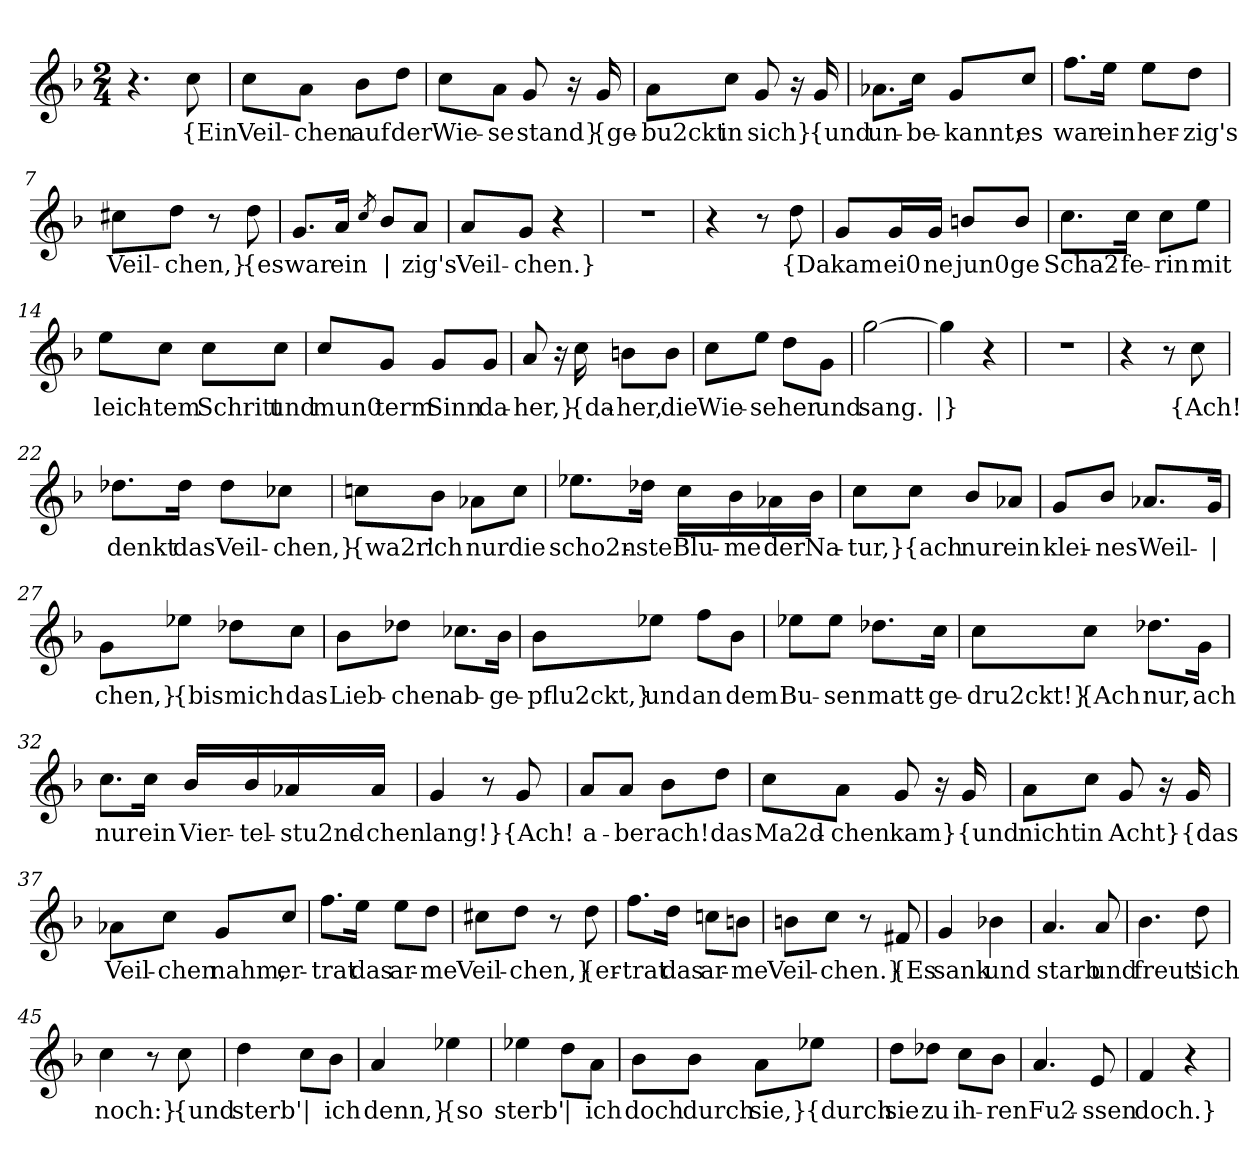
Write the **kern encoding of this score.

**kern	**text
*part1	*part1
*staff1	*staff1
*clefG2	*
*k[b-]	*
*M2/4	*
=1	=1
4.r	.
!	!LO:LY:b
8cc\	{Ein
=2	=2
!	!LO:LY:b
8cc\L	Veil-
!	!LO:LY:b
8a\J	-chen
!	!LO:LY:b
8b-\L	auf
!	!LO:LY:b
8dd\J	der
=3	=3
!	!LO:LY:b
8cc\L	Wie-
!	!LO:LY:b
8a\J	-se
!	!LO:LY:b
8g/	stand}
16r	.
!	!LO:LY:b
16g/	{ge-
=4	=4
!	!LO:LY:b
8a\L	-bu2ckt
!	!LO:LY:b
8cc\J	in
!	!LO:LY:b
8g/	sich}
16r	.
!	!LO:LY:b
16g/	{und
=5	=5
!	!LO:LY:b
8.a-X\L	un-
!	!LO:LY:b
16cc\Jk	-be-
!	!LO:LY:b
8g/L	-kannt;
!	!LO:LY:b
8cc/J	es
!!LO:LB:g=z
=6	=6
!	!LO:LY:b
8.ff\L	war
!	!LO:LY:b
16ee\Jk	ein
!	!LO:LY:b
8ee\L	her-
!	!LO:LY:b
8dd\J	-zig's
=7	=7
!	!LO:LY:b
8cc#X\L	Veil-
!	!LO:LY:b
8dd\J	-chen,}
8r	.
!	!LO:LY:b
8dd\	{es
=8	=8
!	!LO:LY:b
8.g/L	war
!	!LO:LY:b
16a/Jk	ein
8qcc/	.
!	!LO:LY:b
8b-/L	|
!	!LO:LY:b
8a/J	-zig's
=9	=9
!	!LO:LY:b
8a/L	Veil-
!	!LO:LY:b
8g/J	-chen.}
4r	.
=10	=10
2r	.
=11	=11
4r	.
8r	.
!	!LO:LY:b
8dd\	{Da
=12	=12
!	!LO:LY:b
8g/L	kam
!	!LO:LY:b
16g/L	ei0
!	!LO:LY:b
16g/JJ	-ne
!	!LO:LY:b
8bn/L	jun0
!	!LO:LY:b
8b/J	-ge
!!LO:LB:g=z
=13	=13
!	!LO:LY:b
8.cc\L	Scha2-
!	!LO:LY:b
16cc\Jk	-fe-
!	!LO:LY:b
8cc\L	-rin
!	!LO:LY:b
8ee\J	mit
=14	=14
!	!LO:LY:b
8ee\L	leich-
!	!LO:LY:b
8cc\J	-tem
!	!LO:LY:b
8cc\L	Schritt
!	!LO:LY:b
8cc\J	und
=15	=15
!	!LO:LY:b
8cc/L	mun0
!	!LO:LY:b
8g/J	-term
!	!LO:LY:b
8g/L	Sinn
!	!LO:LY:b
8g/J	da-
=16	=16
!	!LO:LY:b
8a/	-her,}
16r	.
!	!LO:LY:b
16cc\	{da-
!	!LO:LY:b
8bn\L	-her,
!	!LO:LY:b
8b\J	die
=17	=17
!	!LO:LY:b
8cc\L	Wie-
!	!LO:LY:b
8ee\J	-se
!	!LO:LY:b
8dd\L	her
!	!LO:LY:b
8g\J	und
!!LO:LB:g=z
=18	=18
!	!LO:LY:b
[2gg\	sang.
=19	=19
!	!LO:LY:b
4gg\]	|}
4r	.
=20	=20
2r	.
=21	=21
4r	.
8r	.
!	!LO:LY:b
8cc\	{Ach!
=22	=22
!	!LO:LY:b
8.dd-X\L	denkt
!	!LO:LY:b
16dd-\Jk	das
!	!LO:LY:b
8dd-\L	Veil-
!	!LO:LY:b
8cc-X\J	-chen,}
=23	=23
!	!LO:LY:b
8ccn\L	{wa2r'
!	!LO:LY:b
8b-\J	ich
!	!LO:LY:b
8a-X\L	nur
!	!LO:LY:b
8cc\J	die
=24	=24
!	!LO:LY:b
8.ee-X\L	scho2n-
!	!LO:LY:b
16dd-X\Jk	-ste
!	!LO:LY:b
16cc\LL	Blu-
!	!LO:LY:b
16b-\	-me
!	!LO:LY:b
16a-X\	der
!	!LO:LY:b
16b-\JJ	Na-
!!LO:LB:g=z
=25	=25
!	!LO:LY:b
8cc\L	-tur,}
!	!LO:LY:b
8cc\J	{ach
!	!LO:LY:b
8b-/L	nur
!	!LO:LY:b
8a-X/J	ein
=26	=26
!	!LO:LY:b
8g/L	klei-
!	!LO:LY:b
8b-/J	-nes
!	!LO:LY:b
8.a-X/L	Weil-
!	!LO:LY:b
16g/Jk	|
=27	=27
!	!LO:LY:b
8g\L	-chen,}
!	!LO:LY:b
8ee-X\J	{bis
!	!LO:LY:b
8dd-X\L	mich
!	!LO:LY:b
8cc\J	das
=28	=28
!	!LO:LY:b
8b-\L	Lieb-
!	!LO:LY:b
8dd-X\J	-chen
!	!LO:LY:b
8.cc-X\L	ab-
!	!LO:LY:b
16b-\Jk	-ge-
=29	=29
!	!LO:LY:b
8b-\L	-pflu2ckt,}
!	!LO:LY:b
8ee-X\J	und
!	!LO:LY:b
8ff\L	an
!	!LO:LY:b
8b-\J	dem
!!LO:LB:g=z
=30	=30
!	!LO:LY:b
8ee-X\L	Bu-
!	!LO:LY:b
8ee-\J	-sen
!	!LO:LY:b
8.dd-X\L	matt-
!	!LO:LY:b
16cc\Jk	-ge-
=31	=31
!	!LO:LY:b
8cc\L	-dru2ckt!}
!	!LO:LY:b
8cc\J	{Ach
!	!LO:LY:b
8.dd-X\L	nur,
!	!LO:LY:b
16g\Jk	ach
=32	=32
!	!LO:LY:b
8.cc\L	nur
!	!LO:LY:b
16cc\Jk	ein
!	!LO:LY:b
16b-/LL	Vier-
!	!LO:LY:b
16b-/	-tel-
!	!LO:LY:b
16a-X/	-stu2nd-
!	!LO:LY:b
16a-/JJ	-chen
=33	=33
!	!LO:LY:b
4g/	lang!}
8r	.
!	!LO:LY:b
8g/	{Ach!
!!LO:LB:g=z
=34	=34
!	!LO:LY:b
8a/L	a-
!	!LO:LY:b
8a/J	-ber
!	!LO:LY:b
8b-\L	ach!
!	!LO:LY:b
8dd\J	das
=35	=35
!	!LO:LY:b
8cc\L	Ma2d-
!	!LO:LY:b
8a\J	-chen
!	!LO:LY:b
8g/	kam}
16r	.
!	!LO:LY:b
16g/	{und
=36	=36
!	!LO:LY:b
8a\L	nicht
!	!LO:LY:b
8cc\J	in
!	!LO:LY:b
8g/	Acht}
16r	.
!	!LO:LY:b
16g/	{das
=37	=37
!	!LO:LY:b
8a-X\L	Veil-
!	!LO:LY:b
8cc\J	-chen
!	!LO:LY:b
8g/L	nahm,
!	!LO:LY:b
8cc/J	er-
=38	=38
!	!LO:LY:b
8.ff\L	-trat
!	!LO:LY:b
16ee\Jk	das
!	!LO:LY:b
8ee\L	ar-
!	!LO:LY:b
8dd\J	-me
!!LO:LB:g=z
=39	=39
!	!LO:LY:b
8cc#X\L	Veil-
!	!LO:LY:b
8dd\J	-chen,}
8r	.
!	!LO:LY:b
8dd\	{er-
=40	=40
!	!LO:LY:b
8.ff\L	-trat
!	!LO:LY:b
16dd\Jk	das
!	!LO:LY:b
8ccn\L	ar-
!	!LO:LY:b
8bn\J	-me
=41	=41
!	!LO:LY:b
8bn\L	Veil-
!	!LO:LY:b
8cc\J	-chen.}
8r	.
!	!LO:LY:b
8f#X/	{Es
=42	=42
!	!LO:LY:b
4g/	sank
!	!LO:LY:b
4b-X\	und
=43	=43
!	!LO:LY:b
4.a/	starb
!	!LO:LY:b
8a/	und
=44	=44
!	!LO:LY:b
4.b-\	freut'
!	!LO:LY:b
8dd\	sich
=45	=45
!	!LO:LY:b
4cc\	noch:}
8r	.
!	!LO:LY:b
8cc\	{und
!!LO:LB:g=z
=46	=46
!	!LO:LY:b
4dd\	sterb'
!	!LO:LY:b
8cc\L	|
!	!LO:LY:b
8b-\J	ich
=47	=47
!	!LO:LY:b
4a/	denn,}
!	!LO:LY:b
4ee-X\	{so
=48	=48
!	!LO:LY:b
4ee-X\	sterb'
!	!LO:LY:b
8dd\L	|
!	!LO:LY:b
8a\J	ich
=49	=49
!	!LO:LY:b
8b-\L	doch
!	!LO:LY:b
8b-\J	durch
!	!LO:LY:b
8a\L	sie,}
!	!LO:LY:b
8ee-X\J	{durch
=50	=50
!	!LO:LY:b
8dd\L	sie
!	!LO:LY:b
8dd-X\J	zu
!	!LO:LY:b
8cc\L	ih-
!	!LO:LY:b
8b-\J	-ren
=51	=51
!	!LO:LY:b
4.a/	Fu2-
!	!LO:LY:b
8e/	-ssen
=52	=52
!	!LO:LY:b
4f/	doch.}
4r	.
=	=
*-	*-
